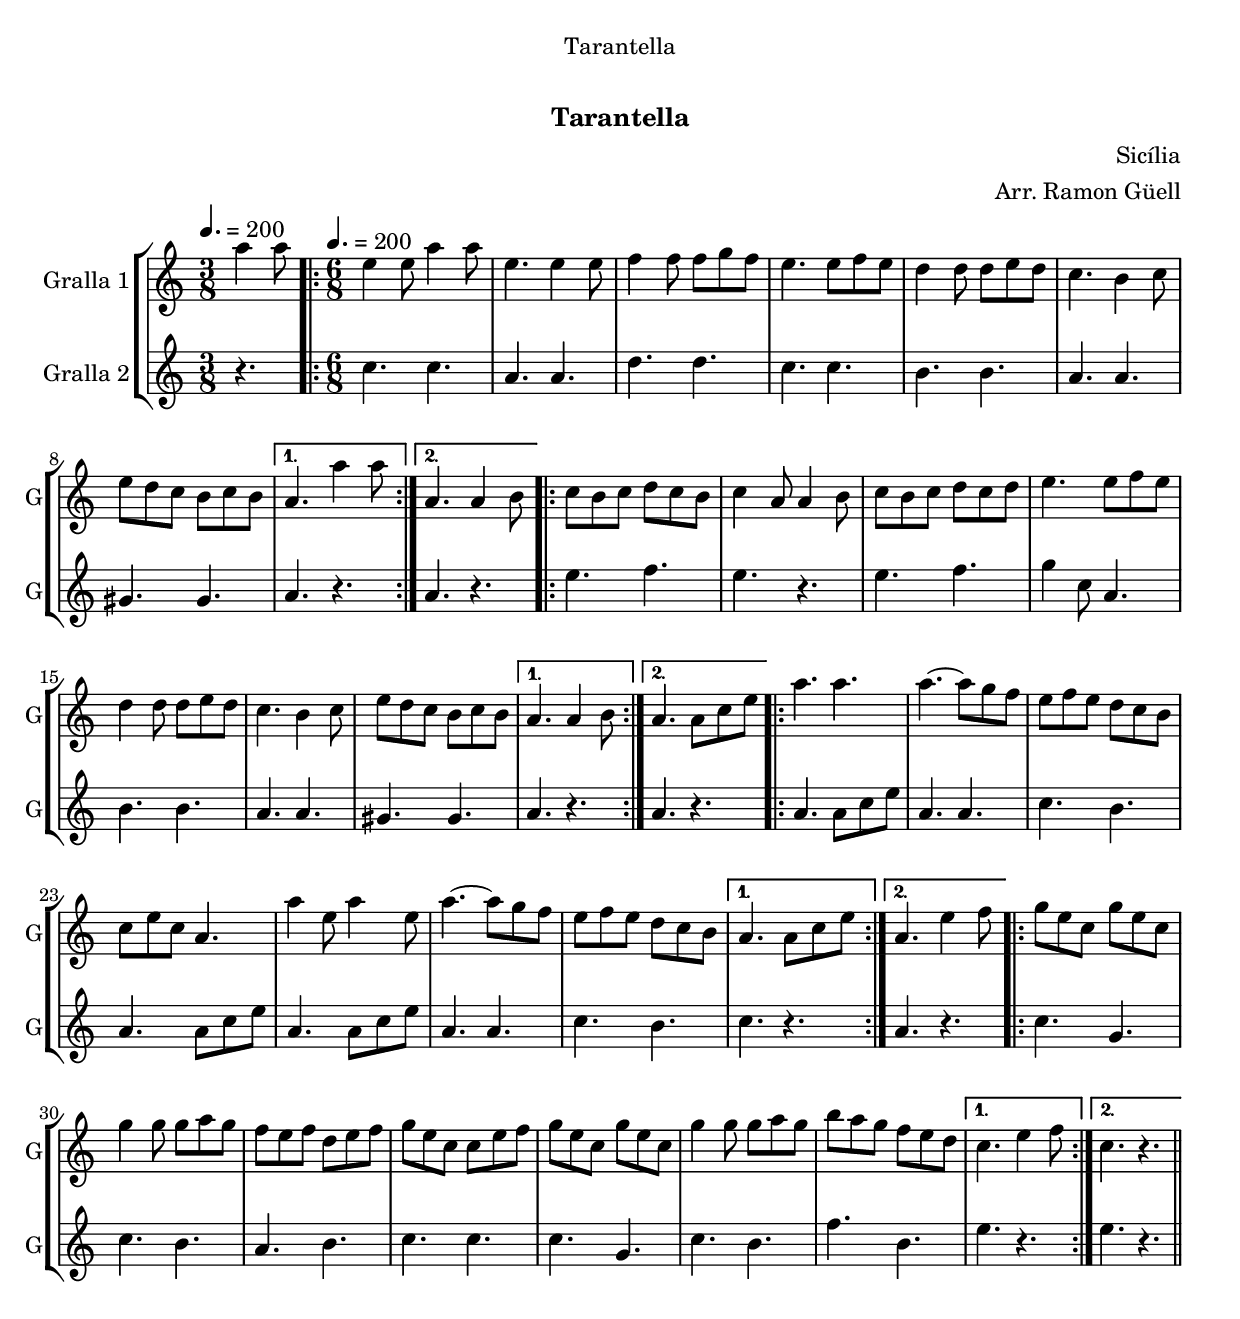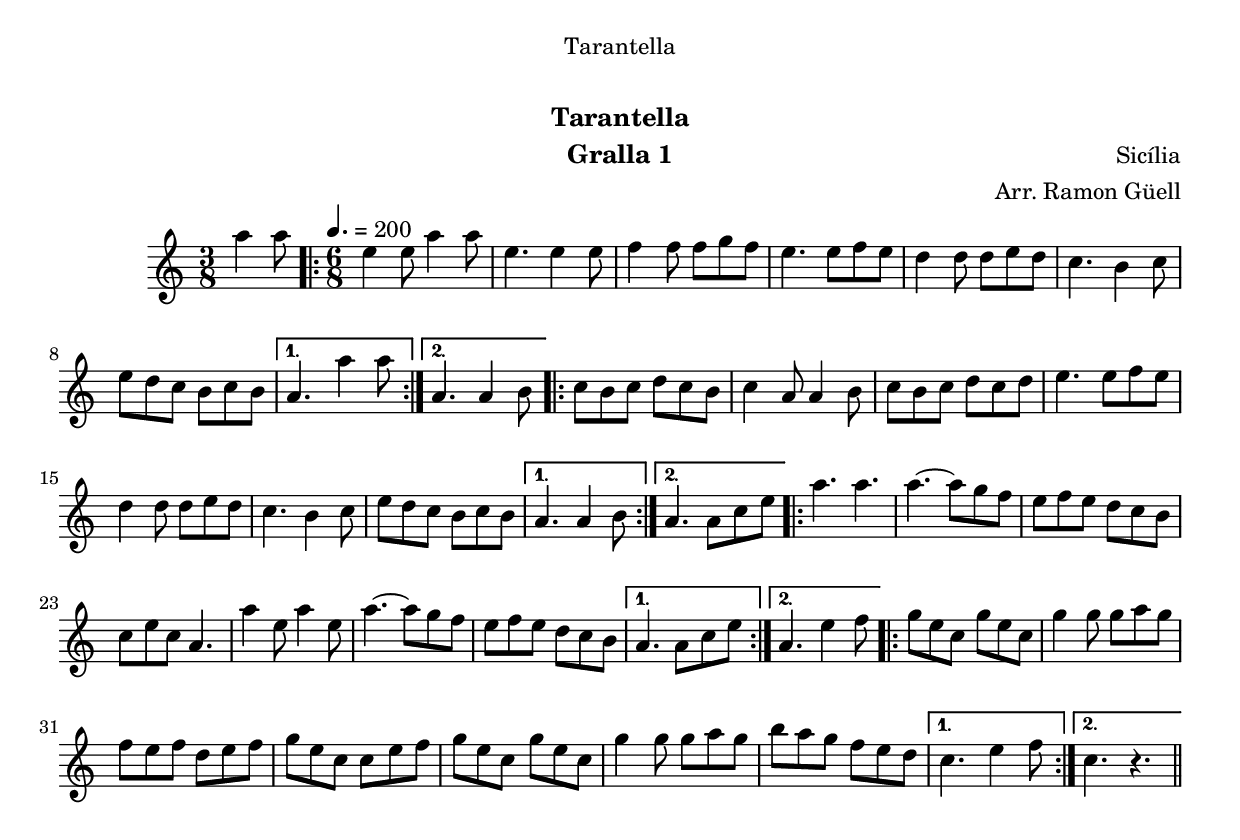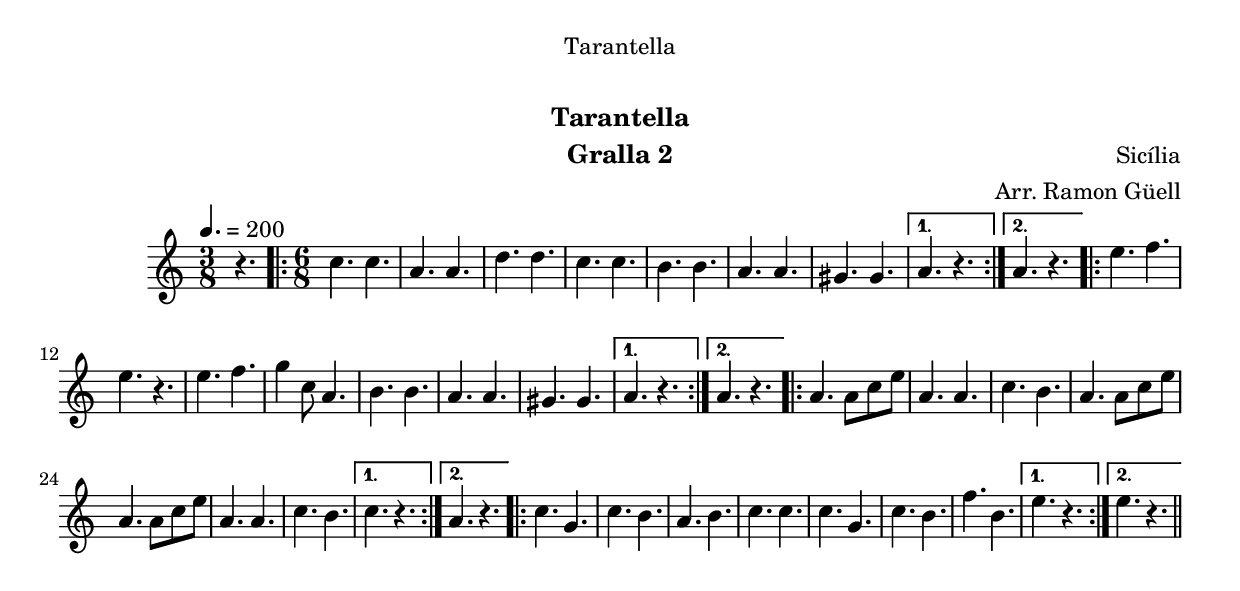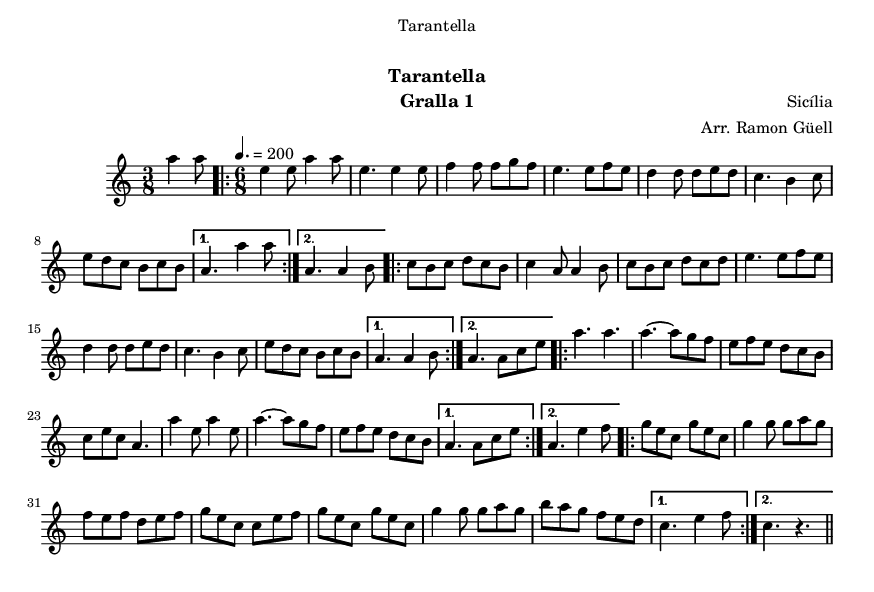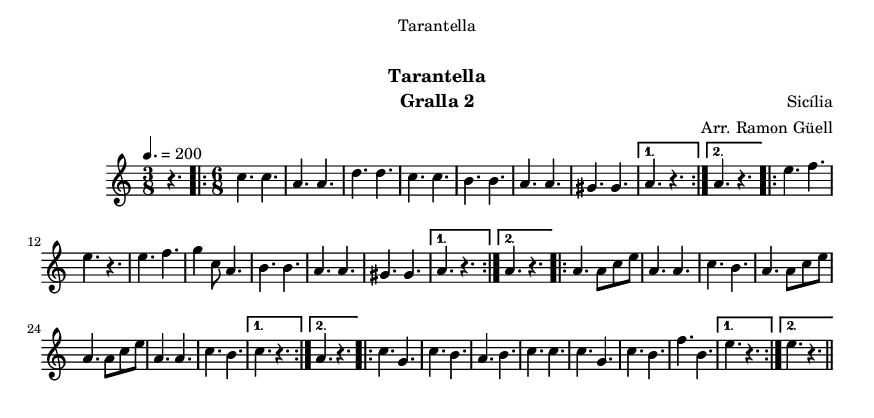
\version "2.16.0"

\header {
  dedication="Tarantella"
  title="   "
  subtitle="Tarantella"
  subsubtitle=""
  poet=""
  meter=""
  piece=""
  composer="Sicília"
  arranger="Arr. Ramon Güell"
  opus=""
  instrument=""
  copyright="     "
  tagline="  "
}

liniaroAa =
\relative a''
{
  \clef treble
  \key c \major
  \time 3/8
  a4 a8 \tempo 4. = 200  |
  \time 6/8   \repeat volta 2 { e4 e8 a4 a8  |
  e4. e4 e8  |
  f4 f8 f g f  |
  %05
  e4. e8 f e  |
  d4 d8 d e d  |
  c4. b4 c8  |
  e8 d c b c b }
  \alternative { { a4. a'4 a8 }
  %10
  { a,4. a4 b8 } }
  \repeat volta 2 {
  c8 b c d c b  |
  c4 a8 a4 b8  |
  c8 b c d c d  |
  e4. e8 f e  |
  %15
  d4 d8 d e d  |
  c4. b4 c8  |
  e8 d c b c b }
  \alternative { { a4. a4 b8 }
  { a4. a8 c e } }
  %20
  \repeat volta 2 { a4. a  |
  a4. ~ a8 g f  |
  e8 f e d c b  |
  c8 e c a4.  |
  a'4 e8 a4 e8  |
  %25
  a4. ~ a8 g f  |
  e8 f e d c b }
  \alternative { { a4. a8 c e }
  { a,4. e'4 f8 } }
  \repeat volta 2 {
  g8 e c g' e c  |
  %30
  g'4 g8 g a g  |
  f8 e f d e f  |
  g8 e c c e f  |
  g8 e c g' e c  |
  g'4 g8 g a g  |
  %35
  b8 a g f e d }
  \alternative { { c4. e4 f8 }
  { c4. r } } \bar "||"
}

liniaroAb =
\relative c''
{
  \tempo 4. = 200
  \clef treble
  \key c \major
  \time 3/8
  r4.  |
  \time 6/8   \repeat volta 2 { c4. c  |
  a4. a  |
  d4. d  |
  %05
  c4. c  |
  b4. b  |
  a4. a  |
  gis4. gis }
  \alternative { { a4. r }
  %10
  { a4. r } }
  \repeat volta 2 {
  e'4. f  |
  e4. r  |
  e4. f  |
  g4 c,8 a4.  |
  %15
  b4. b  |
  a4. a  |
  gis4. gis }
  \alternative { { a4. r }
  { a4. r } }
  %20
  \repeat volta 2 { a4. a8 c e  |
  a,4. a  |
  c4. b  |
  a4. a8 c e  |
  a,4. a8 c e  |
  %25
  a,4. a  |
  c4. b }
  \alternative { { c4. r }
  { a4. r } }
  \repeat volta 2 {
  c4. g  |
  %30
  c4. b  |
  a4. b  |
  c4. c  |
  c4. g  |
  c4. b  |
  %35
  f'4. b, }
  \alternative { { e4. r }
  { e4. r } } \bar "||"
}

\book {

\paper {
  print-page-number = false
}

\bookpart {
  \score {
    \new StaffGroup {
      \override Score.RehearsalMark #'self-alignment-X = #LEFT
      <<
        \new Staff \with {instrumentName = #"Gralla 1" shortInstrumentName = #"G"} \liniaroAa
        \new Staff \with {instrumentName = #"Gralla 2" shortInstrumentName = #"G"} \liniaroAb
      >>
    }
    \layout {}
  }\score { \unfoldRepeats
    \new StaffGroup {
      \override Score.RehearsalMark #'self-alignment-X = #LEFT
      <<
        \new Staff \with {instrumentName = #"Gralla 1" shortInstrumentName = #"G"} \liniaroAa
        \new Staff \with {instrumentName = #"Gralla 2" shortInstrumentName = #"G"} \liniaroAb
      >>
    }
    \midi {}
  }
}

\bookpart {
  \header {instrument="Gralla 1"}
  \score {
    \new StaffGroup {
      \override Score.RehearsalMark #'self-alignment-X = #LEFT
      <<
        \new Staff \liniaroAa
      >>
    }
    \layout {}
  }\score { \unfoldRepeats
    \new StaffGroup {
      \override Score.RehearsalMark #'self-alignment-X = #LEFT
      <<
        \new Staff \liniaroAa
      >>
    }
    \midi {}
  }
}

\bookpart {
  \header {instrument="Gralla 2"}
  \score {
    \new StaffGroup {
      \override Score.RehearsalMark #'self-alignment-X = #LEFT
      <<
        \new Staff \liniaroAb
      >>
    }
    \layout {}
  }\score { \unfoldRepeats
    \new StaffGroup {
      \override Score.RehearsalMark #'self-alignment-X = #LEFT
      <<
        \new Staff \liniaroAb
      >>
    }
    \midi {}
  }
}

}

\book {

\paper {
  print-page-number = false
  #(set-paper-size "a6landscape")
  #(layout-set-staff-size 14)
}

\bookpart {
  \header {instrument="Gralla 1"}
  \score {
    \new StaffGroup {
      \override Score.RehearsalMark #'self-alignment-X = #LEFT
      <<
        \new Staff \liniaroAa
      >>
    }
    \layout {}
  }
}

\bookpart {
  \header {instrument="Gralla 2"}
  \score {
    \new StaffGroup {
      \override Score.RehearsalMark #'self-alignment-X = #LEFT
      <<
        \new Staff \liniaroAb
      >>
    }
    \layout {}
  }
}

}

